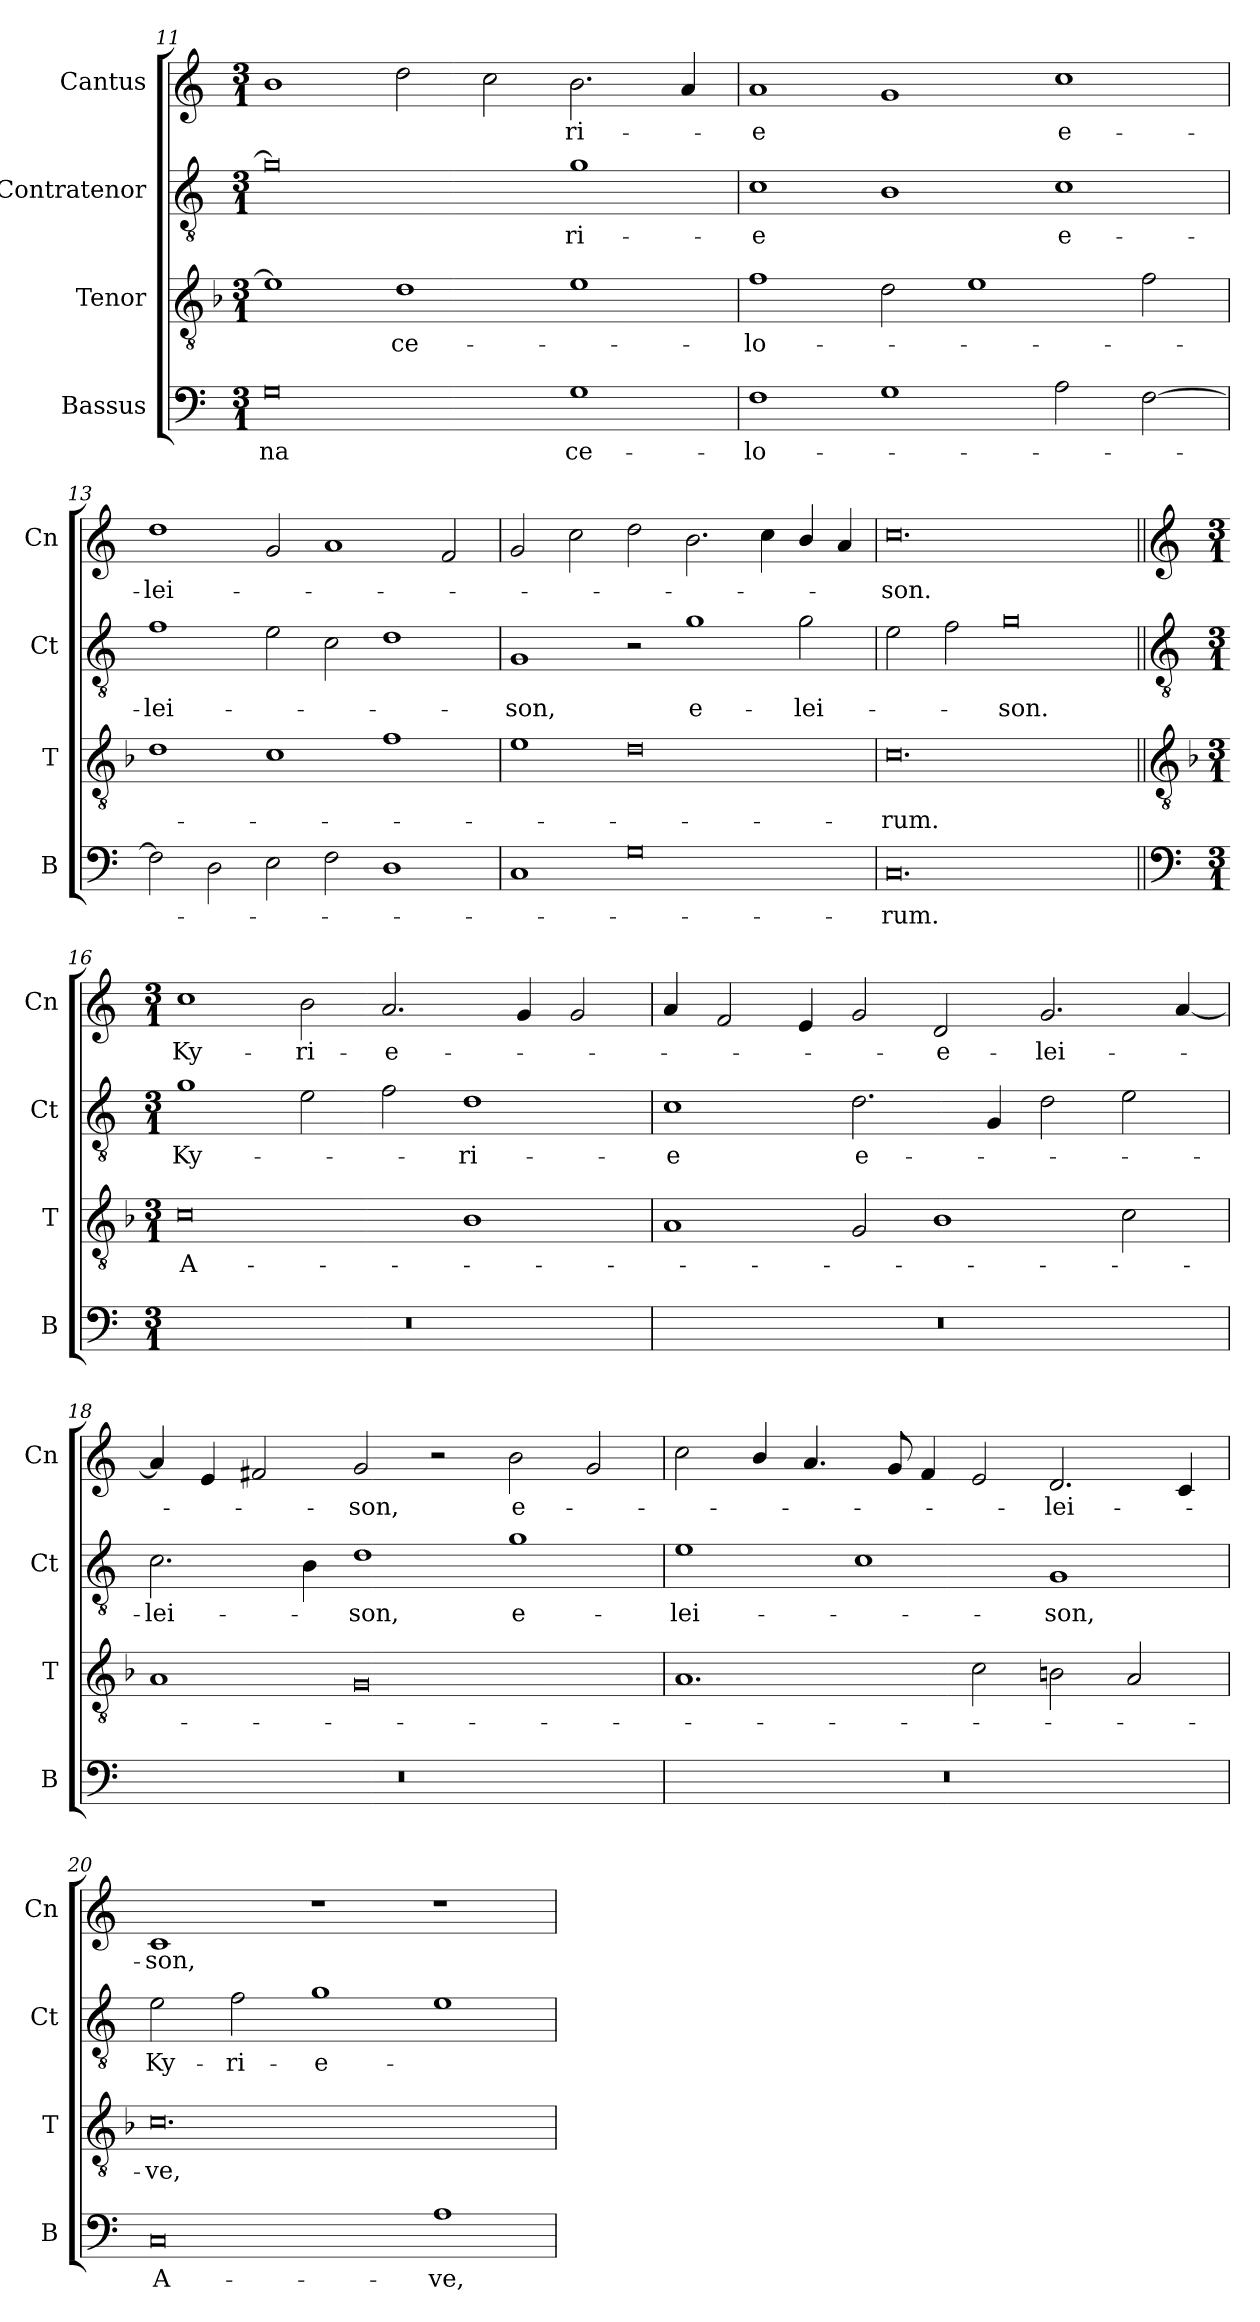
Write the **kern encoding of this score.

**kern	**text	**kern	**text	**kern	**text	**kern	**text
*part4	*part4	*part3	*part3	*part2	*part2	*part1	*part1
*staff4	*staff4	*staff3	*staff3	*staff2	*staff2	*staff1	*staff1
*I"Bassus	*	*I"Tenor	*	*I"Contratenor	*	*I"Cantus	*
*I'B	*	*I'T	*	*I'Ct	*	*I'Cn	*
*clefF4	*	*clefGv2	*	*clefGv2	*	*clefG2	*
*k[]	*	*k[b-]	*	*k[]	*	*k[]	*
*M3/1	*	*M3/1	*	*M3/1	*	*M3/1	*
=11	=11	=11	=11	=11	=11	=11	=11
0G	-na	1e]	.	0g]	.	1b	.
.	.	1d	ce-	.	.	2dd\	.
.	.	.	.	.	.	2cc\	.
1G	ce-	1e	.	1g	-ri-	2.b\	-ri-
.	.	.	.	.	.	4a/	.
=12	=12	=12	=12	=12	=12	=12	=12
1F	-lo-	1f	-lo-	1c	-e	1a	-e
1G	.	2d\	.	1B	.	1g	.
.	.	1e	.	.	.	.	.
2A\	.	.	.	1c	e-	1cc	e-
[2F\	.	2f\	.	.	.	.	.
=13	=13	=13	=13	=13	=13	=13	=13
2F\]	.	1d	.	1f	-lei-	1dd	-lei-
2D\	.	.	.	.	.	.	.
2E\	.	1c	.	2e\	.	2g/	.
2F\	.	.	.	2c\	.	1a	.
1D	.	1f	.	1d	.	.	.
.	.	.	.	.	.	2f/	.
=14	=14	=14	=14	=14	=14	=14	=14
1C	.	1e	.	1G	-son,	2g/	.
.	.	.	.	.	.	2cc\	.
0G	.	0d	.	2r	.	2dd\	.
.	.	.	.	1g	e-	2.b\	.
.	.	.	.	.	.	4cc\	.
.	.	.	.	2g\	-lei-	4b/	.
.	.	.	.	.	.	4a/	.
=15	=15	=15	=15	=15	=15	=15	=15
0.C	-rum.	0.c	-rum.	2e\	.	0.cc	-son.
.	.	.	.	2f\	.	.	.
.	.	.	.	0g	-son.	.	.
!!LO:LB:g=z
=16||	=16||	=16||	=16||	=16||	=16||	=16||	=16||
*clefF4	*	*clefGv2	*	*clefGv2	*	*clefG2	*
*k[]	*	*k[b-]	*	*k[]	*	*k[]	*
*M3/1	*	*M3/1	*	*M3/1	*	*M3/1	*
0.r	.	0c	A-	1g	Ky-	1cc	Ky-
.	.	.	.	2e\	.	2b\	-ri-
.	.	.	.	2f\	.	2.a/	-e-
.	.	1B-	.	1d	-ri-	.	.
.	.	.	.	.	.	4g/	.
.	.	.	.	.	.	2g/	.
=17	=17	=17	=17	=17	=17	=17	=17
0.r	.	1A	.	1c	-e	4a/	.
.	.	.	.	.	.	2f/	.
.	.	.	.	.	.	4e/	.
.	.	2G/	.	2.d\	e-	2g/	.
.	.	1B-	.	.	.	2d/	-e-
.	.	.	.	4G/	.	.	.
.	.	.	.	2d\	.	2.g/	-lei-
.	.	2c\	.	2e\	.	.	.
.	.	.	.	.	.	[4a/	.
=18	=18	=18	=18	=18	=18	=18	=18
0.r	.	1A	.	2.c\	-lei-	4a/]	.
.	.	.	.	.	.	4e/	.
.	.	.	.	.	.	2f#X/	.
.	.	.	.	4B\	.	.	.
.	.	0G	.	1d	-son,	2g/	-son,
.	.	.	.	.	.	2r	.
.	.	.	.	1g	e-	2b\	e-
.	.	.	.	.	.	2g/	.
=19	=19	=19	=19	=19	=19	=19	=19
0.r	.	1.A	.	1e	-lei-	2cc\	.
.	.	.	.	.	.	4b/	.
.	.	.	.	.	.	4.a/	.
.	.	.	.	1c	.	.	.
.	.	.	.	.	.	8g/	.
.	.	.	.	.	.	4f/	.
.	.	2c\	.	.	.	2e/	.
.	.	2Bn\	.	1G	-son,	2.d/	-lei-
.	.	2A/	.	.	.	.	.
.	.	.	.	.	.	4c/	.
=20	=20	=20	=20	=20	=20	=20	=20
0C	A-	0.c	-ve,	2e\	Ky-	1c	-son,
.	.	.	.	2f\	-ri-	.	.
.	.	.	.	1g	-e-	1r	.
1A	-ve,	.	.	1e	.	1r	.
=	=	=	=	=	=	=	=
*-	*-	*-	*-	*-	*-	*-	*-
